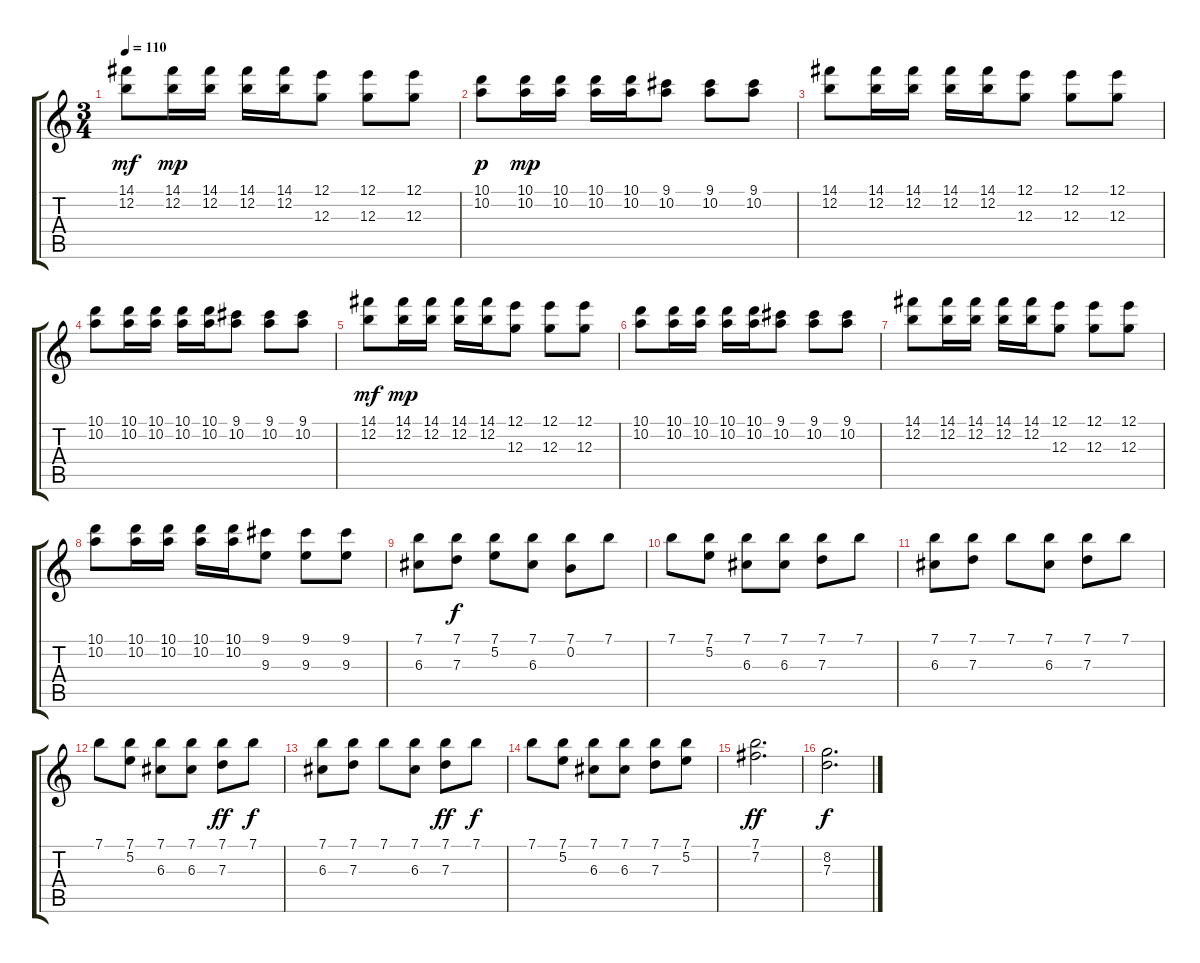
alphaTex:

\track "" {instrument acousticguitarnylon}
\staff {score tabs}
\tuning (E4 B3 G3 D3 A2 E2) {hide}
\ts (3 4)
\tempo 110
\clef g2
\ks c
(14.1 12.2).8{dy mf} (14.1 12.2).16{dy mp} (14.1 12.2).16 (14.1 12.2).16 (14.1 12.2).16 (12.1 12.3).8 (12.1 12.3).8 (12.1 12.3).8 |
(10.1 10.2).8{dy p} (10.1 10.2).16{dy mp} (10.1 10.2).16 (10.1 10.2).16 (10.1 10.2).16 (9.1 10.2).8 (9.1 10.2).8 (9.1 10.2).8 |
(14.1 12.2).8 (14.1 12.2).16 (14.1 12.2).16 (14.1 12.2).16 (14.1 12.2).16 (12.1 12.3).8 (12.1 12.3).8 (12.1 12.3).8 |
(10.1 10.2).8 (10.1 10.2).16 (10.1 10.2).16 (10.1 10.2).16 (10.1 10.2).16 (9.1 10.2).8 (9.1 10.2).8 (9.1 10.2).8 |
(14.1 12.2).8{dy mf} (14.1 12.2).16{dy mp} (14.1 12.2).16 (14.1 12.2).16 (14.1 12.2).16 (12.1 12.3).8 (12.1 12.3).8 (12.1 12.3).8 |
(10.1 10.2).8 (10.1 10.2).16 (10.1 10.2).16 (10.1 10.2).16 (10.1 10.2).16 (9.1 10.2).8 (9.1 10.2).8 (9.1 10.2).8 |
(14.1 12.2).8 (14.1 12.2).16 (14.1 12.2).16 (14.1 12.2).16 (14.1 12.2).16 (12.1 12.3).8 (12.1 12.3).8 (12.1 12.3).8 |
(10.1 10.2).8 (10.1 10.2).16 (10.1 10.2).16 (10.1 10.2).16 (10.1 10.2).16 (9.1 9.3).8 (9.1 9.3).8 (9.1 9.3).8 |
(7.1 6.3).8 (7.1 7.3).8{dy f} (7.1 5.2).8 (7.1 6.3).8 (7.1 0.2).8 7.1.8 |
7.1.8 (7.1 5.2).8 (7.1 6.3).8 (7.1 6.3).8 (7.1 7.3).8 7.1.8 |
(7.1 6.3).8 (7.1 7.3).8 7.1.8 (7.1 6.3).8 (7.1 7.3).8 7.1.8 |
7.1.8 (7.1 5.2).8 (7.1 6.3).8 (7.1 6.3).8 (7.1 7.3).8{dy ff} 7.1.8{dy f} |
(7.1 6.3).8 (7.1 7.3).8 7.1.8 (7.1 6.3).8 (7.1 7.3).8{dy ff} 7.1.8{dy f} |
7.1.8 (7.1 5.2).8 (7.1 6.3).8 (7.1 6.3).8 (7.1 7.3).8 (7.1 5.2).8 |
(7.1 7.2).2{d dy ff} |
(8.2 7.3).2{d dy f}
